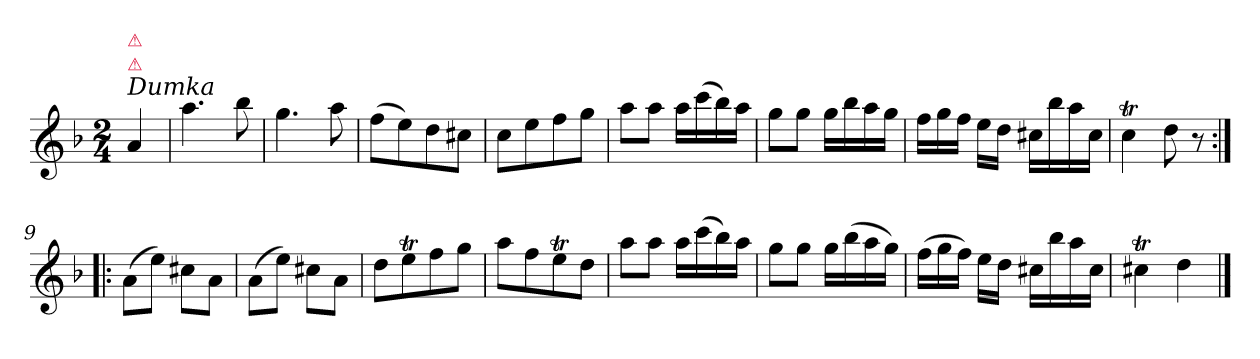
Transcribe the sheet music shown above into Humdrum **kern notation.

**kern
*part1
*staff1
*clefG2
*k[b-]
*M2/4
=
!LO:TX:a:i:t=Dumka
!LO:TX:a:color=crimson:t=⚠
!LO:TX:a:color=crimson:t=⚠
4a/
=1
4.aa\
8bb-\
=2
4.gg\
8aa\
=3
(>8ff\L
8ee\)
8dd\
8cc#X\J
=4
8cc\L
8ee\
8ff\
8gg\J
=5
8aa\L
8aa\J
16aa\LL
(>16ccc\
16bb-\)
16aa\JJ
=6
8gg\L
8gg\J
16gg\LL
16bb-\
16aa\
16gg\JJ
=7
*Xtuplet
24ff\LL
24gg\
24ff\JJ
16ee\LL
16dd\JJ
16cc#X\LL
16bb-\
16aa\
16cc#\JJ
=8
4ccT\
8dd\
8r
=9:|!|:
(>8a\L
8ee\J)
8cc#X\L
8a\J
=10
(>8a\L
8ee\J)
8cc#X\L
8a\J
=11
8dd\L
8eet\
8ff\
8gg\J
=12
8aa\L
8ff\
8eet\
8dd\J
=13
8aa\L
8aa\J
16aa\LL
(>16ccc\
16bb-\)
16aa\JJ
=14
8gg\L
8gg\J
16gg\LL
(>16bb-\
16aa\
16gg\JJ)
=15
(>24ff\LL
24gg\
24ff\JJ)
16ee\LL
16dd\JJ
16cc#X\LL
16bb-\
16aa\
16cc#\JJ
=16
4cc#Xt\
4dd\
==
*-
